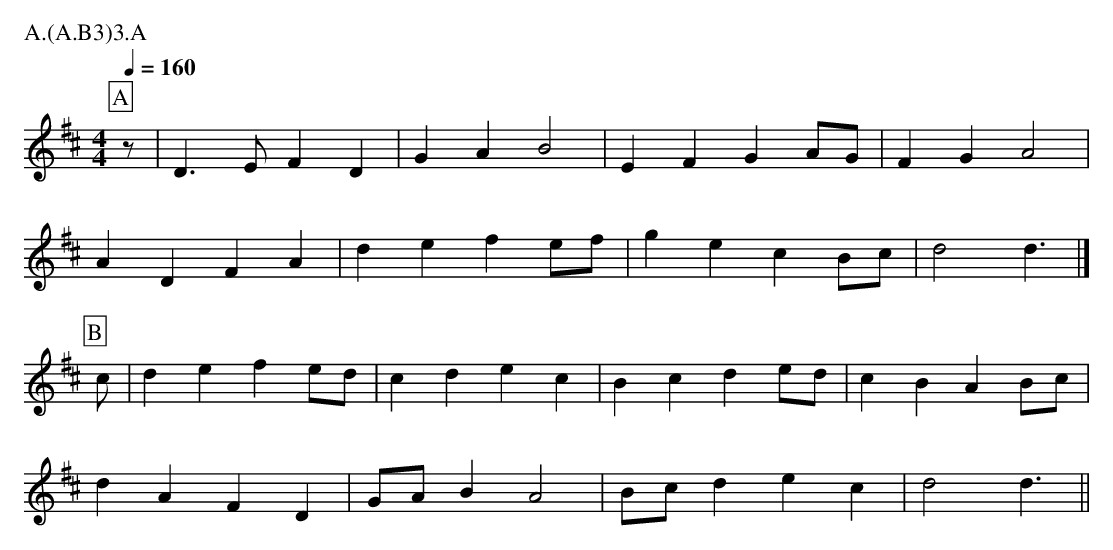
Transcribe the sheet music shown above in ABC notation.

X:1
T:Banbury Bill Bampton
M:4/4
L:1/4
Q: 160
P:A.(A.B3)3.A
K:D
P:A
z/|D>EFD|GAB2| EFGA/G/  |FGA2   |
ADFA|def e/2f/2 |gec B/c/  |d2 d3/2 |]
P:B
c/|def e/d/|cdec| Bcde/d/  |cBAB/c/|
dAF D|G/2A/2BA2|B/c/dec|d2d3/2   ||
W:
W:
W:OY, FU, DF, HG, DF, WG, DF, HR
